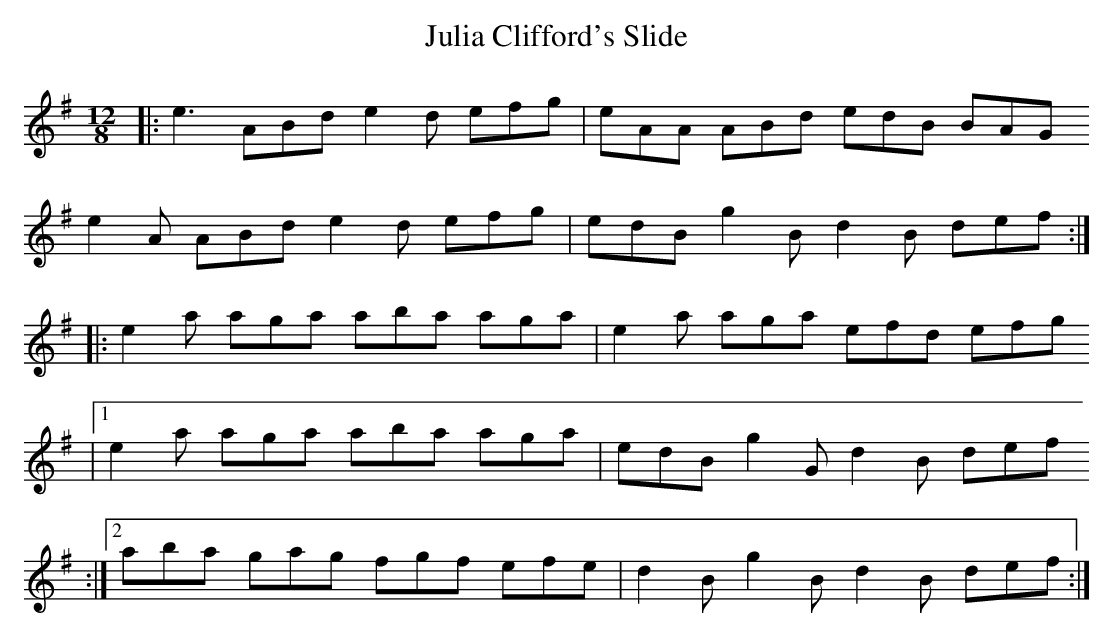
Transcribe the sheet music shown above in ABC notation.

X:1
T:Julia Clifford's Slide
M:12/8
L:1/8
K:Em
|:e3 ABd e2d efg|eAA ABd edB BAG
e2A ABd e2d efg|edBg2B d2B def:|
|:e2a aga aba aga|e2a aga efd efg
|1 e2a aga aba aga|edB g2G d2B def
:|2 aba gag fgf efe|d2B g2B d2B def:|
